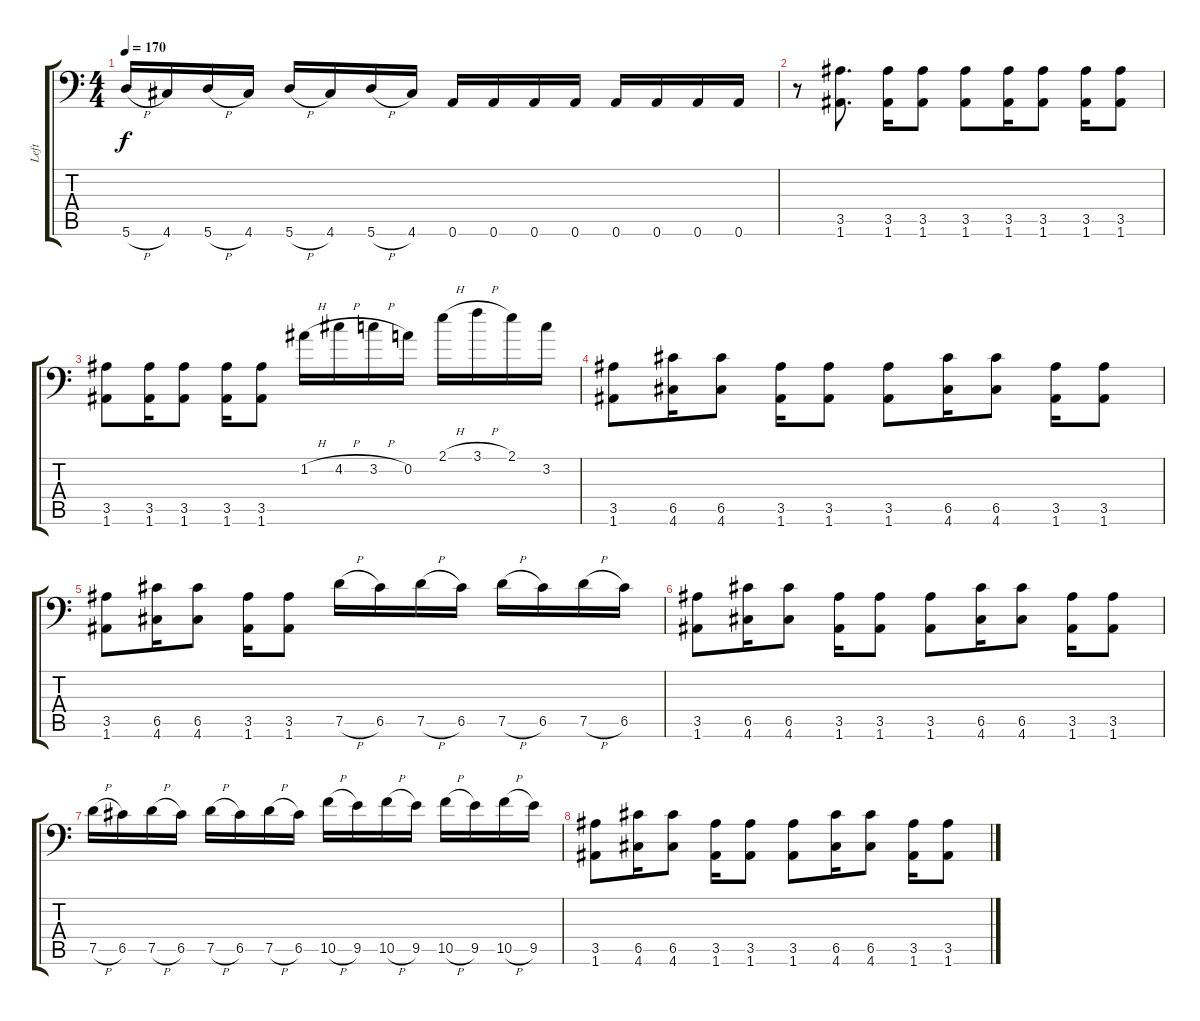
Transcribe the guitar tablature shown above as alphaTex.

\track ("Left" "Left") {instrument distortionguitar}
\staff {score tabs}
\tuning (D4 A3 F3 C3 G2 A1) {hide}
\ts (4 4)
\tempo 170
\clef f4
\ks c
5.6{h}.16{dy f} 4.6.16 5.6{h}.16 4.6.16 5.6{h}.16 4.6.16 5.6{h}.16 4.6.16 0.6.16 0.6.16 0.6.16 0.6.16 0.6.16 0.6.16 0.6.16 0.6.16 |
r.8 (3.5 1.6).8{d} (3.5 1.6).16 (3.5 1.6).8 (3.5 1.6).8 (3.5 1.6).16 (3.5 1.6).8 (3.5 1.6).16 (3.5 1.6).8 |
(3.5 1.6).8 (3.5 1.6).16 (3.5 1.6).8 (3.5 1.6).16 (3.5 1.6).8 1.2{h}.16 4.2{h}.16 3.2{h}.16 0.2.16 2.1{h}.16 3.1{h}.16 2.1.16 3.2.16 |
(3.5 1.6).8 (6.5 4.6).16 (6.5 4.6).8 (3.5 1.6).16 (3.5 1.6).8 (3.5 1.6).8 (6.5 4.6).16 (6.5 4.6).8 (3.5 1.6).16 (3.5 1.6).8 |
(3.5 1.6).8 (6.5 4.6).16 (6.5 4.6).8 (3.5 1.6).16 (3.5 1.6).8 7.5{h}.16 6.5.16 7.5{h}.16 6.5.16 7.5{h}.16 6.5.16 7.5{h}.16 6.5.16 |
(3.5 1.6).8 (6.5 4.6).16 (6.5 4.6).8 (3.5 1.6).16 (3.5 1.6).8 (3.5 1.6).8 (6.5 4.6).16 (6.5 4.6).8 (3.5 1.6).16 (3.5 1.6).8 |
7.5{h}.16 6.5.16 7.5{h}.16 6.5.16 7.5{h}.16 6.5.16 7.5{h}.16 6.5.16 10.5{h}.16 9.5.16 10.5{h}.16 9.5.16 10.5{h}.16 9.5.16 10.5{h}.16 9.5.16 |
(3.5 1.6).8 (6.5 4.6).16 (6.5 4.6).8 (3.5 1.6).16 (3.5 1.6).8 (3.5 1.6).8 (6.5 4.6).16 (6.5 4.6).8 (3.5 1.6).16 (3.5 1.6).8
